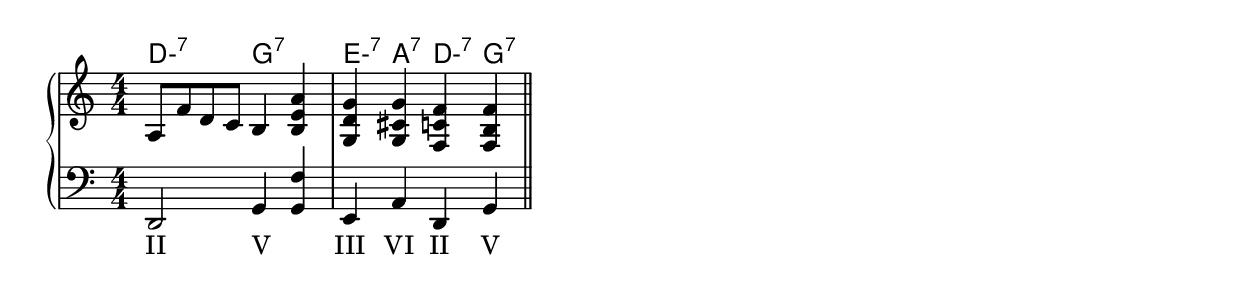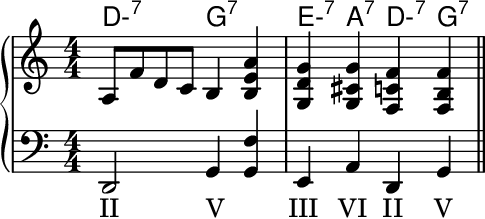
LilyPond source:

\version "2.24.4"
\language "english"
#(ly:set-option 'crop #t)
\include "include/alt.ly"
\score {
  \midi {
    \tempo 4=120
  }
  \layout {
    \context {
      \Score
      \omit BarNumber
    }
    indent = 0\mm
  }
  \new GrandStaff <<
    \chords {
      \set chordChanges = ##t % only show chords when they change
      \set noChordSymbol = ""
      \set minorChordModifier = \markup { "-" }
      \set midiMaximumVolume = #0 % prevent named chords sounding
      d2:min7 g:7 | e4:min7 a:7 d:min7 g:7 |
    }
    \new Staff {
      \key c \major
      \numericTimeSignature
      \time 4/4
      \clef treble {
        \relative {
          \skip \f % spacer to set voice volume
          a8 f' d c b4 <b e a>4 |
          <g d' g>4 <g cs g'> <f c' f> <f b f'>
          \bar "||"
        }
      }
    }
    \new Staff {
      \clef bass {
        \relative {
          \skip \f % spacer to set voice volume
          d,2 g4 <g f'>4 |
          e4 a d, g |
          \bar "||"
        }
      }
    }
    \addlyrics {
      II V " " III VI II V
    }
  >>
}
